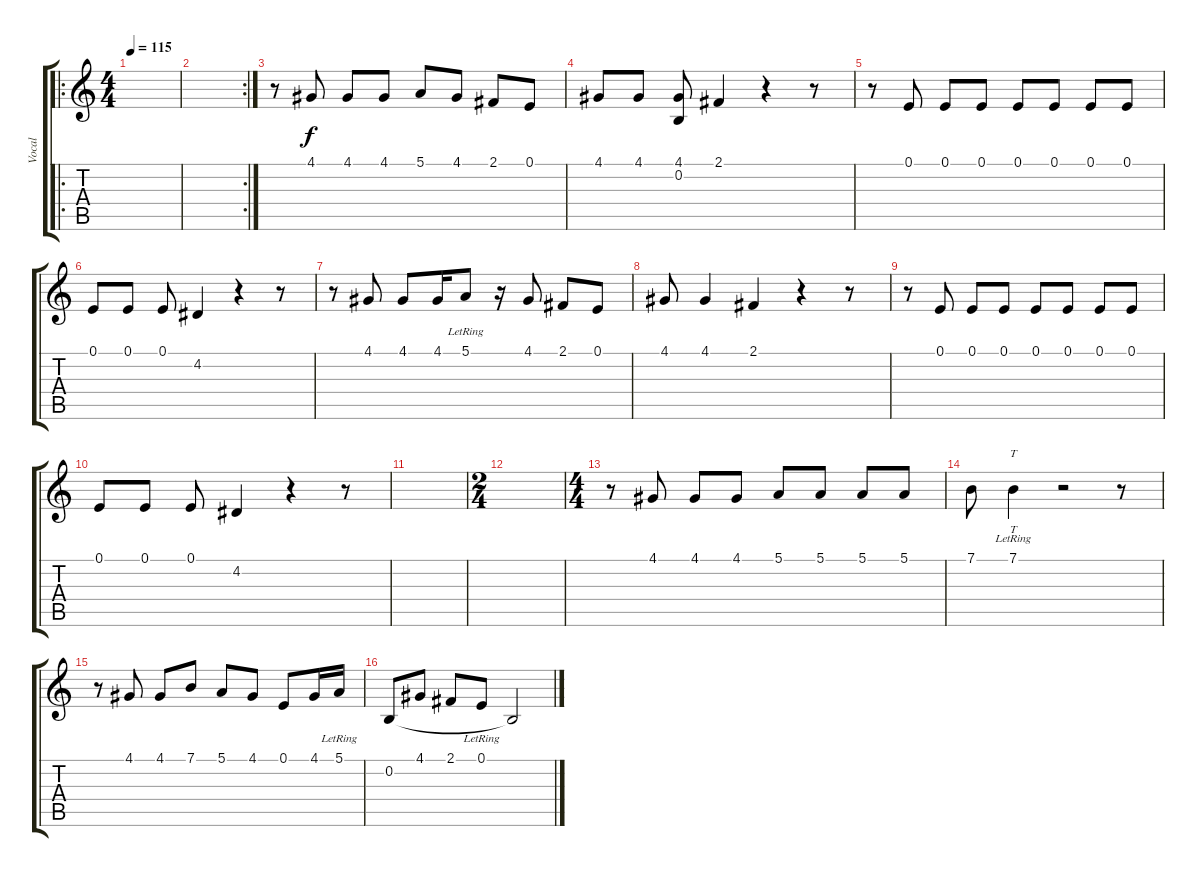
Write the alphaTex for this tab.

\track ("Vocal" "Vocal") {instrument shakuhachi}
\staff {score tabs}
\tuning (E4 B3 G3 D3 A2 E2) {hide}
\ro
\ts (4 4)
\tempo 115
\clef g2
\ks c
|
\rc 2
|
r.8 4.1.8 4.1.8 4.1.8 5.1.8 4.1.8 2.1.8 0.1.8 |
4.1.8 4.1.8 (4.1 0.2).8 2.1.4 r.4 r.8 |
r.8 0.1.8 0.1.8 0.1.8 0.1.8 0.1.8 0.1.8 0.1.8 |
0.1.8 0.1.8 0.1.8 4.2.4 r.4 r.8 |
r.8 4.1.8 4.1.8 4.1.16 5.1{lr}.8 r.16 4.1.8 2.1.8 0.1.8 |
4.1.8 4.1.4 2.1.4 r.4 r.8 |
r.8 0.1.8 0.1.8 0.1.8 0.1.8 0.1.8 0.1.8 0.1.8 |
0.1.8 0.1.8 0.1.8 4.2.4 r.4 r.8 |
|
\ts (2 4)
|
\ts (4 4)
r.8 4.1.8 4.1.8 4.1.8 5.1.8 5.1.8 5.1.8 5.1.8 |
7.1.8 7.1{lr}.4{tt} r.2 r.8 |
r.8 4.1.8 4.1.8 7.1.8 5.1.8 4.1.8 0.1.8 4.1.16 5.1{lr}.16 |
0.2.8 4.1.8 2.1.8 0.1{lr}.8 0.2{t}.2
